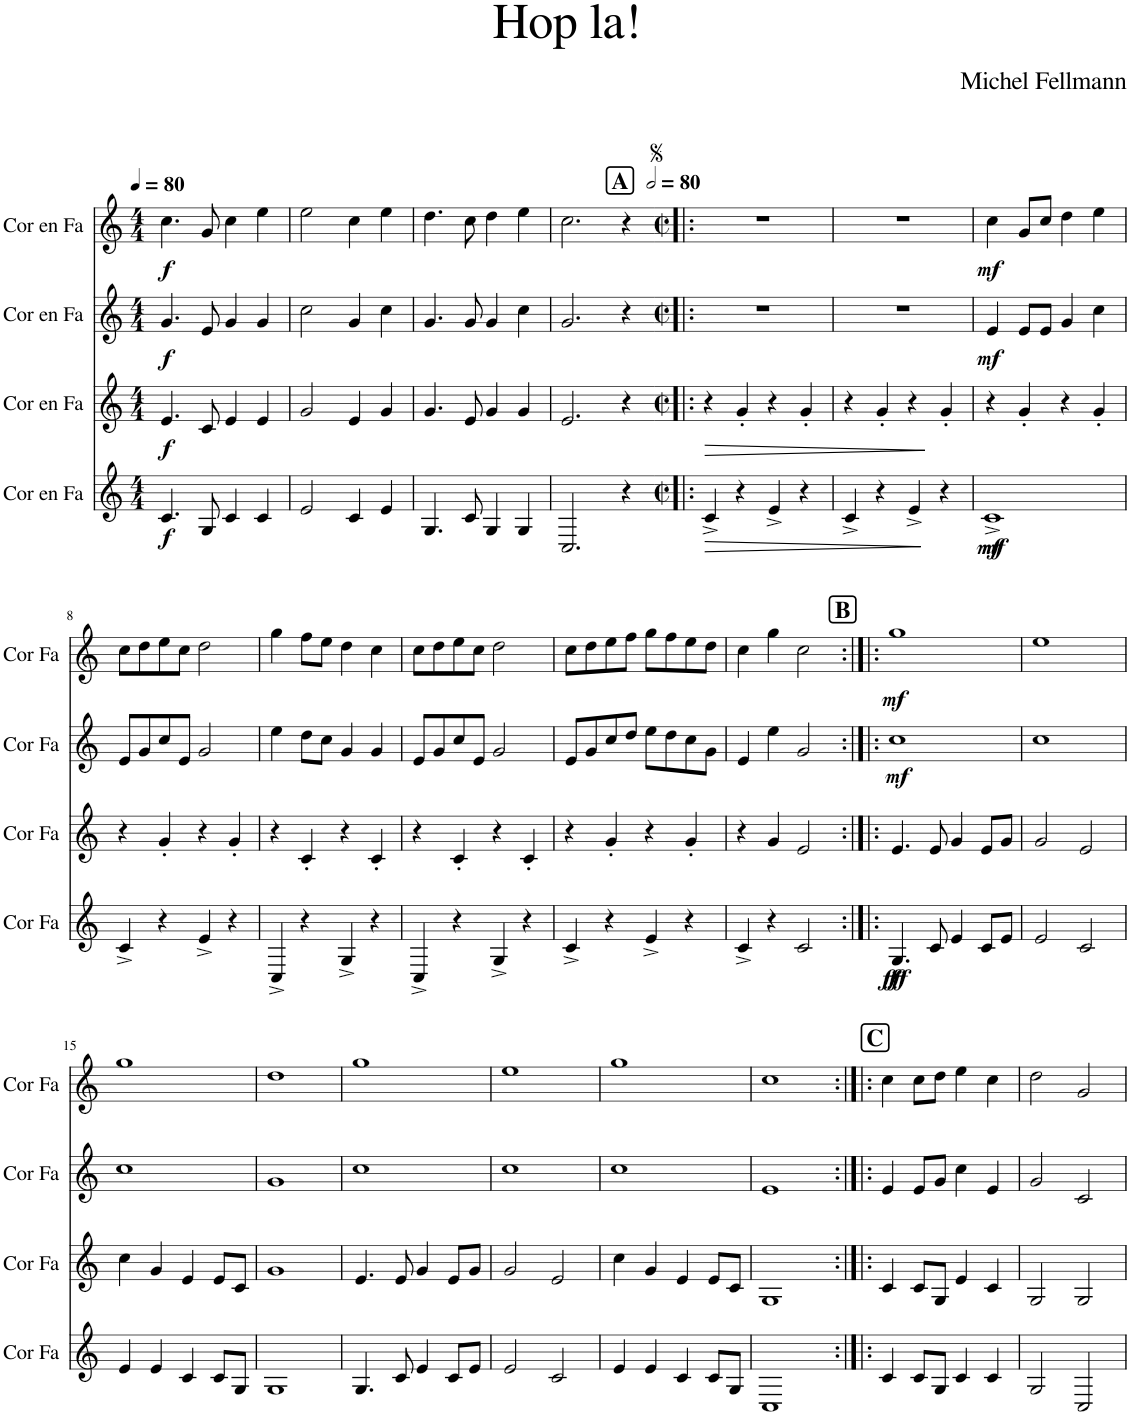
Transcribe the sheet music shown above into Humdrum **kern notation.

**kern	**dynam	**kern	**dynam	**kern	**dynam	**kern	**dynam
*part4	*part4	*part3	*part3	*part2	*part2	*part1	*part1
*staff4	*staff4	*staff3	*staff3	*staff2	*staff2	*staff1	*staff1
*I"Cor en Fa	*	*I"Cor en Fa	*	*I"Cor en Fa	*	*I"Cor en Fa	*
*I'Cor Fa	*	*I'Cor Fa	*	*I'Cor Fa	*	*I'Cor Fa	*
*clefG2	*	*clefG2	*	*clefG2	*	*clefG2	*
*Trd4c7	*	*Trd4c7	*	*Trd4c7	*	*Trd4c7	*
*k[]	*	*k[]	*	*k[]	*	*k[]	*
*M4/4	*	*M4/4	*	*M4/4	*	*M4/4	*
*MM80	*	*MM80	*	*MM80	*	*MM80	*
=1	=1	=1	=1	=1	=1	=1	=1
!	!LO:DY:b	!	!LO:DY:b	!	!LO:DY:b	!	!LO:DY:b
4.c/	f	4.e/	f	4.g/	f	4.cc\	f
8G/	.	8c/	.	8e/	.	8g/	.
4c/	.	4e/	.	4g/	.	4cc\	.
4c/	.	4e/	.	4g/	.	4ee\	.
=2	=2	=2	=2	=2	=2	=2	=2
2e/	.	2g/	.	2cc\	.	2ee\	.
4c/	.	4e/	.	4g/	.	4cc\	.
4e/	.	4g/	.	4cc\	.	4ee\	.
=3	=3	=3	=3	=3	=3	=3	=3
4.G/	.	4.g/	.	4.g/	.	4.dd\	.
8c/	.	8e/	.	8g/	.	8cc\	.
4G/	.	4g/	.	4g/	.	4dd\	.
4G/	.	4g/	.	4cc\	.	4ee\	.
!!LO:REH:place=s1:a:B:cj:fs=14:t=A
=4	=4	=4	=4	=4	=4	=4	=4
2.C/	.	2.e/	.	2.g/	.	2.cc\	.
4r	.	4r	.	4r	.	4r	.
=5!|:	=5!|:	=5!|:	=5!|:	=5!|:	=5!|:	=5!|:	=5!|:
*M2/2	*	*M2/2	*	*M2/2	*	*M2/2	*
*met(c|)	*	*met(c|)	*	*met(c|)	*	*met(c|)	*
*	*	*	*	*	*	*MM160	*
!	!LO:HP:b	!	!LO:HP:b	!	!	!	!
4c^/	>	4r	>	1r	.	1r	.
4r	.	4g'/	.	.	.	.	.
4e^/	.	4r	.	.	.	.	.
4r	.	4g'/	.	.	.	.	.
.	]	.	]	.	.	.	.
=6	=6	=6	=6	=6	=6	=6	=6
4c^/	.	4r	.	1r	.	1r	.
4r	.	4g'/	.	.	.	.	.
4e^/	.	4r	.	.	.	.	.
4r	.	4g'/	.	.	.	.	.
=7	=7	=7	=7	=7	=7	=7	=7
!	!LO:DY:b	!	!	!	!	!	!
!	!LO:DY:n=1:b	!	!	!	!LO:DY:b	!	!LO:DY:b
1c^	mf mf	4r	.	4e/	mf	4cc\	mf
.	.	4g'/	.	8e/L	.	8g/L	.
.	.	.	.	8e/J	.	8cc/J	.
.	.	4r	.	4g/	.	4dd\	.
.	.	4g'/	.	4cc\	.	4ee\	.
!!LO:LB:g=z
=8	=8	=8	=8	=8	=8	=8	=8
4c^/	.	4r	.	8e/L	.	8cc\L	.
.	.	.	.	8g/	.	8dd\	.
4r	.	4g'/	.	8cc/	.	8ee\	.
.	.	.	.	8e/J	.	8cc\J	.
4e^/	.	4r	.	2g/	.	2dd\	.
4r	.	4g'/	.	.	.	.	.
=9	=9	=9	=9	=9	=9	=9	=9
4C^/	.	4r	.	4ee\	.	4gg\	.
4r	.	4c'/	.	8dd\L	.	8ff\L	.
.	.	.	.	8cc\J	.	8ee\J	.
4G^/	.	4r	.	4g/	.	4dd\	.
4r	.	4c'/	.	4g/	.	4cc\	.
=10	=10	=10	=10	=10	=10	=10	=10
4C^/	.	4r	.	8e/L	.	8cc\L	.
.	.	.	.	8g/	.	8dd\	.
4r	.	4c'/	.	8cc/	.	8ee\	.
.	.	.	.	8e/J	.	8cc\J	.
4G^/	.	4r	.	2g/	.	2dd\	.
4r	.	4c'/	.	.	.	.	.
=11	=11	=11	=11	=11	=11	=11	=11
4c^/	.	4r	.	8e/L	.	8cc\L	.
.	.	.	.	8g/	.	8dd\	.
4r	.	4g'/	.	8cc/	.	8ee\	.
.	.	.	.	8dd/J	.	8ff\J	.
4e^/	.	4r	.	8ee\L	.	8gg\L	.
.	.	.	.	8dd\	.	8ff\	.
4r	.	4g'/	.	8cc\	.	8ee\	.
.	.	.	.	8g\J	.	8dd\J	.
!!LO:REH:place=s1:a:B:cj:fs=14:t=B:qo=2
=12	=12	=12	=12	=12	=12	=12	=12
4c^/	.	4r	.	4e/	.	4cc\	.
4r	.	4g/	.	4ee\	.	4gg\	.
2c/	.	2e/	.	2g/	.	2cc\	.
=13:|!|:	=13:|!|:	=13:|!|:	=13:|!|:	=13:|!|:	=13:|!|:	=13:|!|:	=13:|!|:
!	!LO:DY:b	!	!	!	!	!	!
!	!LO:DY:n=1:b	!	!	!	!LO:DY:b	!	!LO:DY:b
4.G/	ff ff	4.e/	.	1cc	mf	1gg	mf
8c/	.	8e/	.	.	.	.	.
4e/	.	4g/	.	.	.	.	.
8c/L	.	8e/L	.	.	.	.	.
8e/J	.	8g/J	.	.	.	.	.
=14	=14	=14	=14	=14	=14	=14	=14
2e/	.	2g/	.	1cc	.	1ee	.
2c/	.	2e/	.	.	.	.	.
!!LO:LB:g=z
=15	=15	=15	=15	=15	=15	=15	=15
4e/	.	4cc\	.	1cc	.	1gg	.
4e/	.	4g/	.	.	.	.	.
4c/	.	4e/	.	.	.	.	.
8c/L	.	8e/L	.	.	.	.	.
8G/J	.	8c/J	.	.	.	.	.
=16	=16	=16	=16	=16	=16	=16	=16
1G	.	1g	.	1g	.	1dd	.
=17	=17	=17	=17	=17	=17	=17	=17
4.G/	.	4.e/	.	1cc	.	1gg	.
8c/	.	8e/	.	.	.	.	.
4e/	.	4g/	.	.	.	.	.
8c/L	.	8e/L	.	.	.	.	.
8e/J	.	8g/J	.	.	.	.	.
=18	=18	=18	=18	=18	=18	=18	=18
2e/	.	2g/	.	1cc	.	1ee	.
2c/	.	2e/	.	.	.	.	.
=19	=19	=19	=19	=19	=19	=19	=19
4e/	.	4cc\	.	1cc	.	1gg	.
4e/	.	4g/	.	.	.	.	.
4c/	.	4e/	.	.	.	.	.
8c/L	.	8e/L	.	.	.	.	.
8G/J	.	8c/J	.	.	.	.	.
=20	=20	=20	=20	=20	=20	=20	=20
1C	.	1G	.	1e	.	1cc	.
!!LO:REH:place=s1:a:B:cj:fs=14:t=C
=21:|!|:	=21:|!|:	=21:|!|:	=21:|!|:	=21:|!|:	=21:|!|:	=21:|!|:	=21:|!|:
4c/	.	4c/	.	4e/	.	4cc\	.
8c/L	.	8c/L	.	8e/L	.	8cc\L	.
8G/J	.	8G/J	.	8g/J	.	8dd\J	.
4c/	.	4e/	.	4cc\	.	4ee\	.
4c/	.	4c/	.	4e/	.	4cc\	.
=22	=22	=22	=22	=22	=22	=22	=22
2G/	.	2G/	.	2g/	.	2dd\	.
2C/	.	2G/	.	2c/	.	2g/	.
=	=	=	=	=	=	=	=
*-	*-	*-	*-	*-	*-	*-	*-
